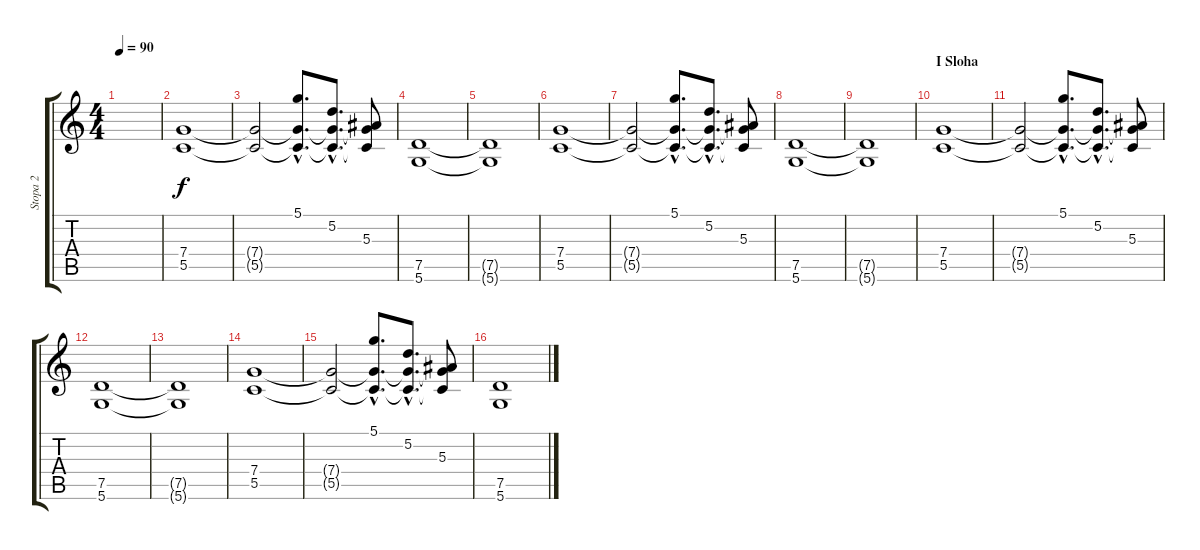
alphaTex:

\track ("Stopa 2" "Stopa 2") {instrument distortionguitar}
\staff {score tabs}
\tuning (D4 A3 F3 C3 G2 D2) {hide}
\ts (4 4)
\tempo 90
\clef g2
\ks c
|
(7.4 5.5).1 |
(7.4{t} 5.5{t}).2 (5.1{hac} 7.4{hac t} 5.5{hac t}).8{d} (5.2{hac} 7.4{hac t} 5.5{hac t}).8{d} (5.3 7.4{t} 5.5{t}).8 |
(7.5 5.6).1 |
(7.5{t} 5.6{t}).1 |
(7.4 5.5).1 |
(7.4{t} 5.5{t}).2 (5.1{hac} 7.4{hac t} 5.5{hac t}).8{d} (5.2{hac} 7.4{hac t} 5.5{hac t}).8{d} (5.3 7.4{t} 5.5{t}).8 |
(7.5 5.6).1 |
(7.5{t} 5.6{t}).1 |
\section ("" "I Sloha")
(7.4 5.5).1 |
(7.4{t} 5.5{t}).2 (5.1{hac} 7.4{hac t} 5.5{hac t}).8{d} (5.2{hac} 7.4{hac t} 5.5{hac t}).8{d} (5.3 7.4{t} 5.5{t}).8 |
(7.5 5.6).1 |
(7.5{t} 5.6{t}).1 |
(7.4 5.5).1 |
(7.4{t} 5.5{t}).2 (5.1{hac} 7.4{hac t} 5.5{hac t}).8{d} (5.2{hac} 7.4{hac t} 5.5{hac t}).8{d} (5.3 7.4{t} 5.5{t}).8 |
(7.5 5.6).1
